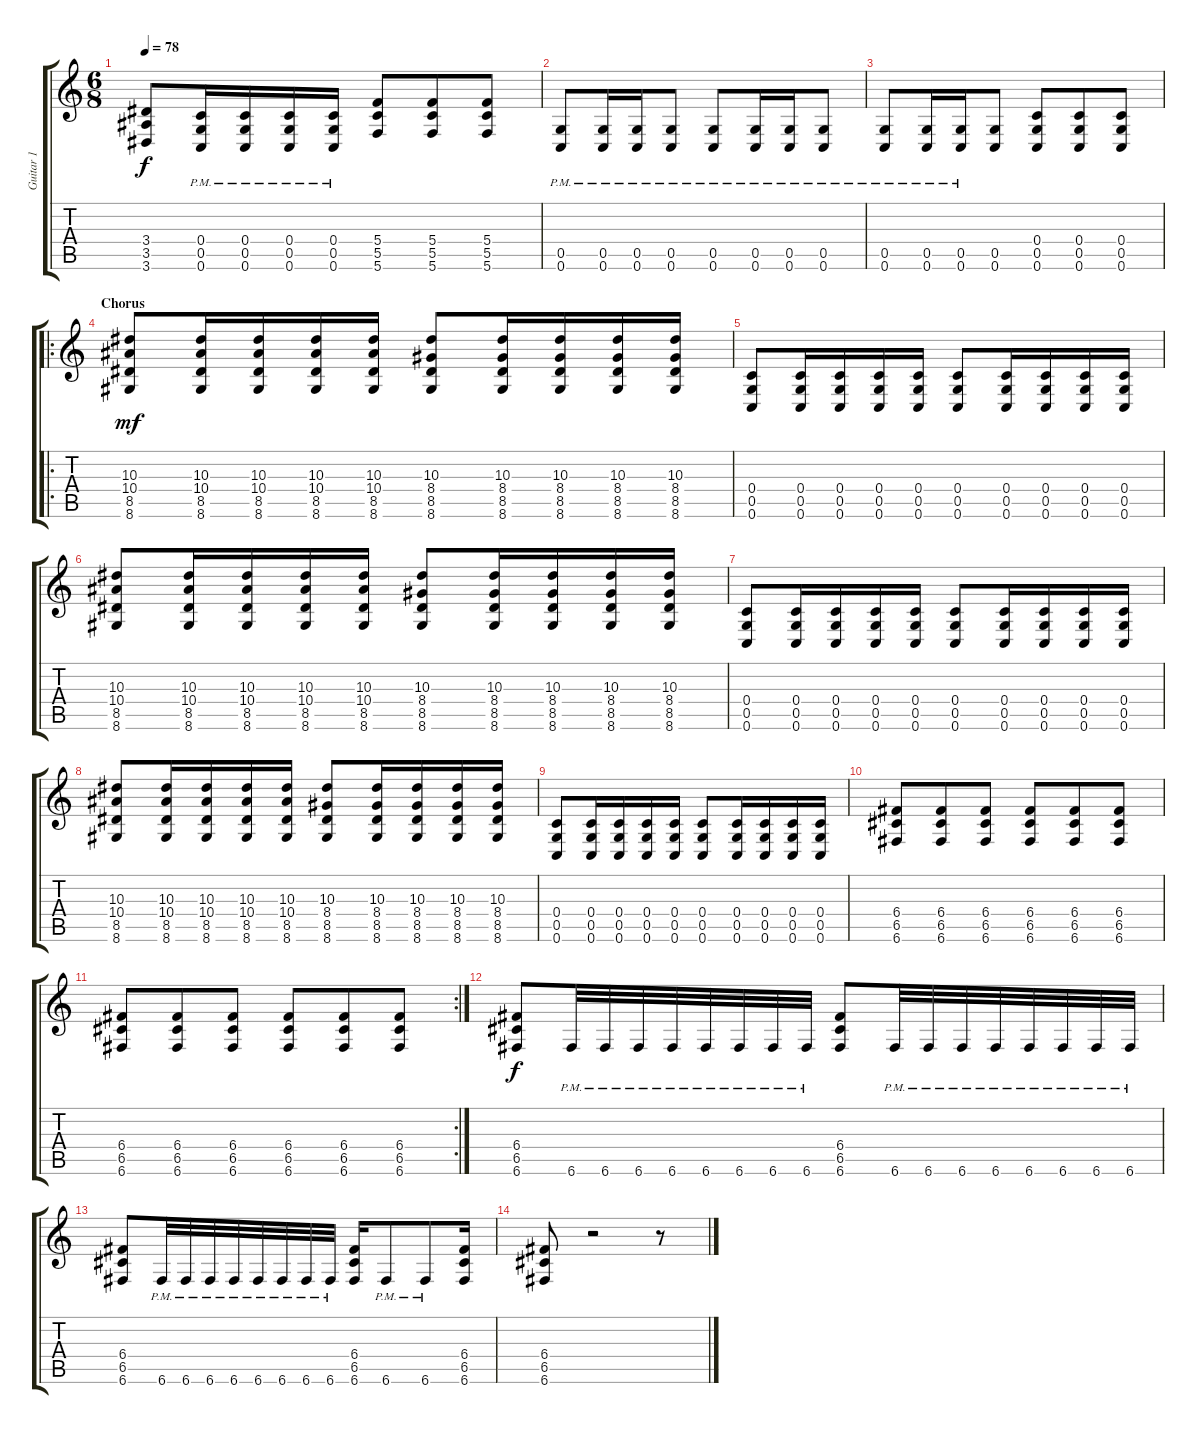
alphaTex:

\track ("Guitar 1" "Guitar 1") {instrument distortionguitar}
\staff {score tabs}
\tuning (D4 A3 F3 C3 G2 C2) {hide}
\ts (6 8)
\tempo 78
\clef g2
\ks c
(3.4 3.5 3.6).8{dy f} (0.4{pm} 0.5{pm} 0.6{pm}).16 (0.4{pm} 0.5{pm} 0.6{pm}).16 (0.4{pm} 0.5{pm} 0.6{pm}).16 (0.4{pm} 0.5{pm} 0.6{pm}).16 (5.4 5.5 5.6).8 (5.4 5.5 5.6).8 (5.4 5.5 5.6).8 |
(0.5{pm} 0.6{pm}).8 (0.5{pm} 0.6{pm}).16 (0.5{pm} 0.6{pm}).16 (0.5{pm} 0.6{pm}).8 (0.5{pm} 0.6{pm}).8 (0.5{pm} 0.6{pm}).16 (0.5{pm} 0.6{pm}).16 (0.5{pm} 0.6{pm}).8 |
(0.5{pm} 0.6{pm}).8 (0.5{pm} 0.6{pm}).16 (0.5 0.6{pm}).16 (0.5 0.6).8 (0.4 0.5 0.6).8 (0.4 0.5 0.6).8 (0.4 0.5 0.6).8 |
\ro
\section ("" "Chorus")
(10.3 10.4 8.5 8.6).8{dy mf} (10.3 10.4 8.5 8.6).16 (10.3 10.4 8.5 8.6).16 (10.3 10.4 8.5 8.6).16 (10.3 10.4 8.5 8.6).16 (10.3 8.4 8.5 8.6).8 (10.3 8.4 8.5 8.6).16 (10.3 8.4 8.5 8.6).16 (10.3 8.4 8.5 8.6).16 (10.3 8.4 8.5 8.6).16 |
(0.4 0.5 0.6).8 (0.4 0.5 0.6).16 (0.4 0.5 0.6).16 (0.4 0.5 0.6).16 (0.4 0.5 0.6).16 (0.4 0.5 0.6).8 (0.4 0.5 0.6).16 (0.4 0.5 0.6).16 (0.4 0.5 0.6).16 (0.4 0.5 0.6).16 |
(10.3 10.4 8.5 8.6).8 (10.3 10.4 8.5 8.6).16 (10.3 10.4 8.5 8.6).16 (10.3 10.4 8.5 8.6).16 (10.3 10.4 8.5 8.6).16 (10.3 8.4 8.5 8.6).8 (10.3 8.4 8.5 8.6).16 (10.3 8.4 8.5 8.6).16 (10.3 8.4 8.5 8.6).16 (10.3 8.4 8.5 8.6).16 |
(0.4 0.5 0.6).8 (0.4 0.5 0.6).16 (0.4 0.5 0.6).16 (0.4 0.5 0.6).16 (0.4 0.5 0.6).16 (0.4 0.5 0.6).8 (0.4 0.5 0.6).16 (0.4 0.5 0.6).16 (0.4 0.5 0.6).16 (0.4 0.5 0.6).16 |
(10.3 10.4 8.5 8.6).8 (10.3 10.4 8.5 8.6).16 (10.3 10.4 8.5 8.6).16 (10.3 10.4 8.5 8.6).16 (10.3 10.4 8.5 8.6).16 (10.3 8.4 8.5 8.6).8 (10.3 8.4 8.5 8.6).16 (10.3 8.4 8.5 8.6).16 (10.3 8.4 8.5 8.6).16 (10.3 8.4 8.5 8.6).16 |
(0.4 0.5 0.6).8 (0.4 0.5 0.6).16 (0.4 0.5 0.6).16 (0.4 0.5 0.6).16 (0.4 0.5 0.6).16 (0.4 0.5 0.6).8 (0.4 0.5 0.6).16 (0.4 0.5 0.6).16 (0.4 0.5 0.6).16 (0.4 0.5 0.6).16 |
(6.4 6.5 6.6).8 (6.4 6.5 6.6).8 (6.4 6.5 6.6).8 (6.4 6.5 6.6).8 (6.4 6.5 6.6).8 (6.4 6.5 6.6).8 |
\rc 2
(6.4 6.5 6.6).8 (6.4 6.5 6.6).8 (6.4 6.5 6.6).8 (6.4 6.5 6.6).8 (6.4 6.5 6.6).8 (6.4 6.5 6.6).8 |
(6.4 6.5 6.6).8{dy f} 6.6{pm}.32 6.6{pm}.32 6.6{pm}.32 6.6{pm}.32 6.6{pm}.32 6.6{pm}.32 6.6{pm}.32 6.6{pm}.32 (6.4 6.5 6.6).8 6.6{pm}.32 6.6{pm}.32 6.6{pm}.32 6.6{pm}.32 6.6{pm}.32 6.6{pm}.32 6.6{pm}.32 6.6{pm}.32 |
(6.4 6.5 6.6).8 6.6{pm}.32 6.6{pm}.32 6.6{pm}.32 6.6{pm}.32 6.6{pm}.32 6.6{pm}.32 6.6{pm}.32 6.6{pm}.32 (6.4 6.5 6.6).16 6.6{pm}.8 6.6{pm}.8 (6.4 6.5 6.6).16 |
(6.4 6.5 6.6).8 r.2 r.8
